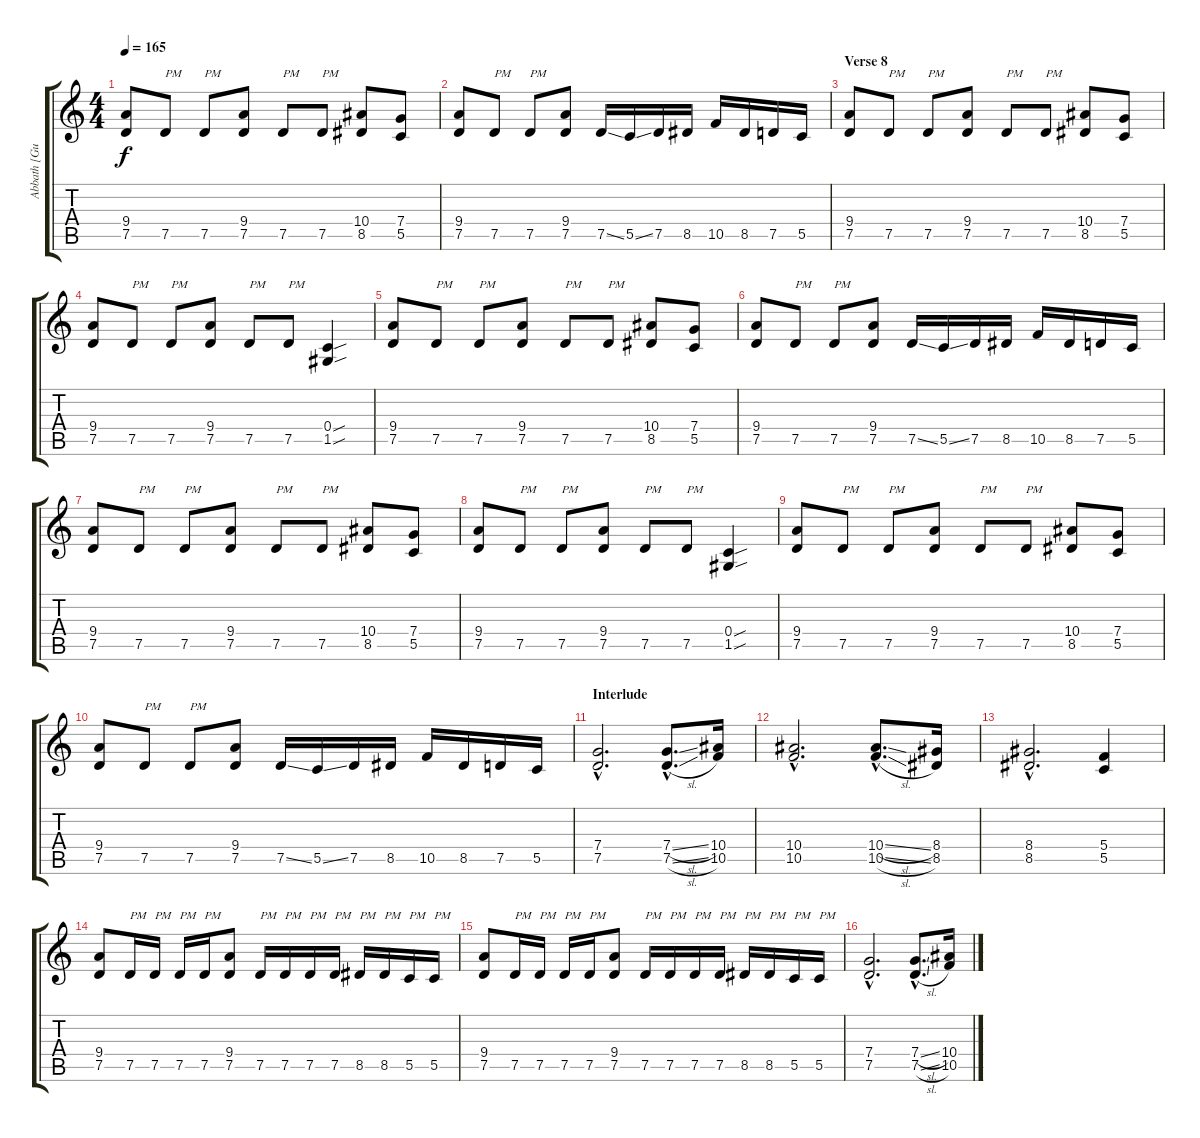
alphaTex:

\track ("Abbath [Guitar]" "Abbath [Gu") {instrument distortionguitar}
\staff {score tabs}
\tuning (D4 A3 F3 C3 G2 D2) {hide}
\ts (4 4)
\tempo 165
\clef g2
\ks c
(9.4 7.5).8{dy f} 7.5.8{txt "PM"} 7.5.8{txt "PM"} (9.4 7.5).8 7.5.8{txt "PM"} 7.5.8{txt "PM"} (10.4 8.5).8 (7.4 5.5).8 |
(9.4 7.5).8 7.5.8{txt "PM"} 7.5.8{txt "PM"} (9.4 7.5).8 7.5{ss}.16 5.5{ss}.16 7.5.16 8.5.16 10.5.16 8.5.16 7.5.16 5.5.16 |
\section ("" "Verse 8")
(9.4 7.5).8 7.5.8{txt "PM"} 7.5.8{txt "PM"} (9.4 7.5).8 7.5.8{txt "PM"} 7.5.8{txt "PM"} (10.4 8.5).8 (7.4 5.5).8 |
(9.4 7.5).8 7.5.8{txt "PM"} 7.5.8{txt "PM"} (9.4 7.5).8 7.5.8{txt "PM"} 7.5.8{txt "PM"} (0.4{sou} 1.5{sou}).4 |
(9.4 7.5).8 7.5.8{txt "PM"} 7.5.8{txt "PM"} (9.4 7.5).8 7.5.8{txt "PM"} 7.5.8{txt "PM"} (10.4 8.5).8 (7.4 5.5).8 |
(9.4 7.5).8 7.5.8{txt "PM"} 7.5.8{txt "PM"} (9.4 7.5).8 7.5{ss}.16 5.5{ss}.16 7.5.16 8.5.16 10.5.16 8.5.16 7.5.16 5.5.16 |
(9.4 7.5).8 7.5.8{txt "PM"} 7.5.8{txt "PM"} (9.4 7.5).8 7.5.8{txt "PM"} 7.5.8{txt "PM"} (10.4 8.5).8 (7.4 5.5).8 |
(9.4 7.5).8 7.5.8{txt "PM"} 7.5.8{txt "PM"} (9.4 7.5).8 7.5.8{txt "PM"} 7.5.8{txt "PM"} (0.4{sou} 1.5{sou}).4 |
(9.4 7.5).8 7.5.8{txt "PM"} 7.5.8{txt "PM"} (9.4 7.5).8 7.5.8{txt "PM"} 7.5.8{txt "PM"} (10.4 8.5).8 (7.4 5.5).8 |
(9.4 7.5).8 7.5.8{txt "PM"} 7.5.8{txt "PM"} (9.4 7.5).8 7.5{ss}.16 5.5{ss}.16 7.5.16 8.5.16 10.5.16 8.5.16 7.5.16 5.5.16 |
\section ("" "Interlude")
(7.4{hac} 7.5{hac}).2{d} (7.4{sl hac} 7.5{sl hac}).8{d} (10.4 10.5).16 |
(10.4{hac} 10.5{hac}).2{d} (10.4{sl hac} 10.5{sl hac}).8{d} (8.4 8.5).16 |
(8.4{hac} 8.5{hac}).2{d} (5.4 5.5).4 |
(9.4 7.5).8 7.5.16{txt "PM"} 7.5.16{txt "PM"} 7.5.16{txt "PM"} 7.5.16{txt "PM"} (9.4 7.5).8 7.5.16{txt "PM"} 7.5.16{txt "PM"} 7.5.16{txt "PM"} 7.5.16{txt "PM"} 8.5.16{txt "PM"} 8.5.16{txt "PM"} 5.5.16{txt "PM"} 5.5.16{txt "PM"} |
(9.4 7.5).8 7.5.16{txt "PM"} 7.5.16{txt "PM"} 7.5.16{txt "PM"} 7.5.16{txt "PM"} (9.4 7.5).8 7.5.16{txt "PM"} 7.5.16{txt "PM"} 7.5.16{txt "PM"} 7.5.16{txt "PM"} 8.5.16{txt "PM"} 8.5.16{txt "PM"} 5.5.16{txt "PM"} 5.5.16{txt "PM"} |
(7.4{hac} 7.5{hac}).2{d} (7.4{sl hac} 7.5{sl hac}).8{d} (10.4 10.5).16
